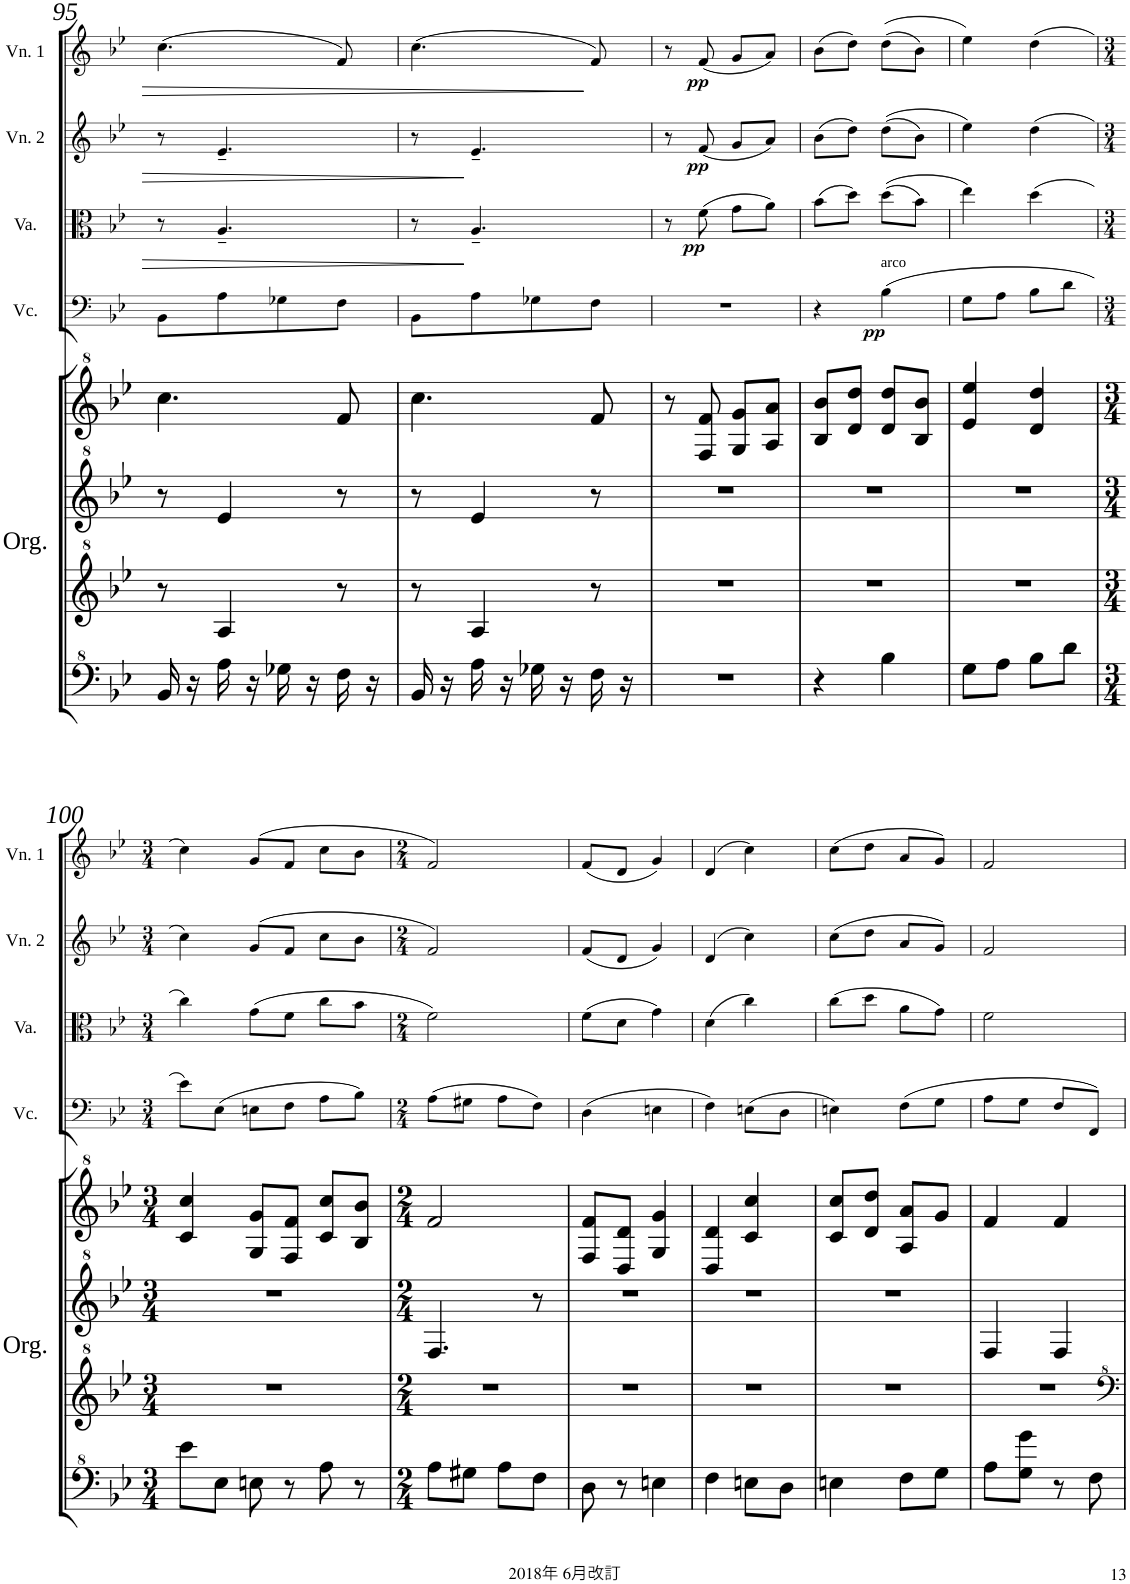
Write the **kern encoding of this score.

**kern	**kern	**kern	**kern	**kern	**dynam	**kern	**dynam	**kern	**dynam	**kern	**dynam
*part5	*part5	*part5	*part5	*part4	*part4	*part3	*part3	*part2	*part2	*part1	*part1
*staff8	*staff7	*staff6	*staff5	*staff4	*staff4	*staff3	*staff3	*staff2	*staff2	*staff1	*staff1
*I"Organ	*	*	*	*I"Violoncello	*	*I"Viola	*	*I"Violin 2	*	*I"Violin 1	*
*I'Org.	*	*	*	*I'Vc.	*	*I'Va.	*	*I'Vn. 2	*	*I'Vn. 1	*
!!LO:PB:g=z
*clefF^4	*clefG^2	*clefG^2	*clefG^2	*clefF4	*	*clefC3	*	*clefG2	*	*clefG2	*
*k[b-e-]	*k[b-e-]	*k[b-e-]	*k[b-e-]	*k[b-e-]	*	*k[b-e-]	*	*k[b-e-]	*	*k[b-e-]	*
*M2/4	*M2/4	*M2/4	*M2/4	*M2/4	*	*M2/4	*	*M2/4	*	*M2/4	*
=95	=95	=95	=95	=95	=95	=95	=95	=95	=95	=95	=95
16B-/	8r	8r	4.ccc\	8BB-\L	.	8r	.	8r	.	(4.cc\	.
16r	.	.	.	.	.	.	.	.	.	.	.
16a\	4a/	4ee-/	.	8A\	.	4.A~/	.	4.e-~/	.	.	.
16r	.	.	.	.	.	.	.	.	.	.	.
16g-X\	.	.	.	8G-X\	.	.	.	.	.	.	.
16r	.	.	.	.	.	.	.	.	.	.	.
16f\	8r	8r	8ff/	8F\J	.	.	.	.	.	8f/)	.
16r	.	.	.	.	.	.	.	.	.	.	.
=96	=96	=96	=96	=96	=96	=96	=96	=96	=96	=96	=96
16B-/	8r	8r	4.ccc\	8BB-\L	.	8r	.	8r	.	(4.cc\	.
16r	.	.	.	.	.	.	.	.	.	.	.
16a\	4a/	4ee-/	.	8A\	.	4.A~/	.	4.e-~/	.	.	.
16r	.	.	.	.	.	.	.	.	.	.	.
16g-X\	.	.	.	8G-X\	.	.	.	.	.	.	.
16r	.	.	.	.	.	.	.	.	.	.	.
16f\	8r	8r	8ff/	8F\J	.	.	.	.	.	8f/)	.
16r	.	.	.	.	.	.	.	.	.	.	.
=97	=97	=97	=97	=97	=97	=97	=97	=97	=97	=97	=97
2r	2r	2r	8r	2r	.	8r	.	8r	.	8r	.
!	!	!	!	!	!	!	!LO:DY:b	!	!LO:DY:b	!	!LO:DY:b
.	.	.	8f/ 8ff/	.	.	(8f\	pp	(8f/	pp	(8f/	pp
.	.	.	8g/ 8gg/L	.	.	8g\L	.	8g/L	.	8g/L	.
.	.	.	8a/ 8aa/J	.	.	8a\J)	.	8a/J)	.	8a/J)	.
=98	=98	=98	=98	=98	=98	=98	=98	=98	=98	=98	=98
4r	2r	2r	8b-/ 8bb-/L	4r	.	(8b-\L	.	(8b-\L	.	(8b-\L	.
.	.	.	8dd/ 8ddd/J	.	.	8dd\J)	.	8dd\J)	.	8dd\J)	.
!	!	!	!	!LO:TX:a:t=arco	!	!	!	!	!	!	!
!	!	!	!	!	!LO:DY:b	!	!	!	!	!	!
4b-\	.	.	8dd/ 8ddd/L	(4B-\	pp	((8dd\L	.	((8dd\L	.	((8dd\L	.
.	.	.	8b-/ 8bb-/J	.	.	8b-\J)	.	8b-\J)	.	8b-\J)	.
=99	=99	=99	=99	=99	=99	=99	=99	=99	=99	=99	=99
8g\L	2r	2r	4ee-/ 4eee-/	8G\L	.	4ee-\)	.	4ee-\)	.	4ee-\)	.
8a\J	.	.	.	8A\J	.	.	.	.	.	.	.
8b-\L	.	.	4dd/ 4ddd/	8B-\L	.	(4dd\	.	(4dd\	.	(4dd\	.
8dd\J	.	.	.	8d\J	.	.	.	.	.	.	.
!!LO:LB:g=z
=100	=100	=100	=100	=100	=100	=100	=100	=100	=100	=100	=100
*M3/4	*M3/4	*M3/4	*M3/4	*M3/4	*	*M3/4	*	*M3/4	*	*M3/4	*
8ee-\L	2.r	2.r	4cc/ 4ccc/	8e-\L)	.	4cc\)	.	4cc\)	.	4cc\)	.
8e-\J	.	.	.	(8E-\J	.	.	.	.	.	.	.
8en\	.	.	8g/ 8gg/L	8En\L	.	(8g\L	.	(8g/L	.	(8g/L	.
8r	.	.	8f/ 8ff/J	8F\J	.	8f\J	.	8f/J	.	8f/J	.
8a\	.	.	8cc/ 8ccc/L	8A\L	.	8cc\L	.	8cc\L	.	8cc\L	.
8r	.	.	8b-/ 8bb-/J	8B-\J)	.	8b-\J	.	8b-\J	.	8b-\J	.
=101	=101	=101	=101	=101	=101	=101	=101	=101	=101	=101	=101
*M2/4	*M2/4	*M2/4	*M2/4	*M2/4	*	*M2/4	*	*M2/4	*	*M2/4	*
8a\L	2r	4.f/	2ff/	(8A\L	.	2f\)	.	2f/)	.	2f/)	.
8g#X\J	.	.	.	8G#X\J	.	.	.	.	.	.	.
8a\L	.	.	.	8A\L	.	.	.	.	.	.	.
8f\J	.	8r	.	8F\J)	.	.	.	.	.	.	.
=102	=102	=102	=102	=102	=102	=102	=102	=102	=102	=102	=102
8d\	2r	2r	8f/ 8ff/L	(4D\	.	(8f\L	.	(8f/L	.	(8f/L	.
8r	.	.	8d/ 8dd/J	.	.	8d\J	.	8d/J	.	8d/J	.
4en\	.	.	4g/ 4gg/	4En\	.	4g\)	.	4g/)	.	4g/)	.
=103	=103	=103	=103	=103	=103	=103	=103	=103	=103	=103	=103
4f\	2r	2r	4d/ 4dd/	4F\)	.	(4d\	.	(4d/	.	(4d/	.
8en\L	.	.	4cc/ 4ccc/	(8En\L	.	4cc\)	.	4cc\)	.	4cc\)	.
8d\J	.	.	.	8D\J	.	.	.	.	.	.	.
=104	=104	=104	=104	=104	=104	=104	=104	=104	=104	=104	=104
4en\	2r	2r	8cc/ 8ccc/L	4En\)	.	(8cc\L	.	(8cc\L	.	(8cc\L	.
.	.	.	8dd/ 8ddd/J	.	.	8dd\J	.	8dd\J	.	8dd\J	.
8f\L	.	.	8a/ 8aa/L	(8F\L	.	8a\L	.	8a/L	.	8a/L	.
8g\J	.	.	8gg/J	8G\J	.	8g\J)	.	8g/J)	.	8g/J)	.
=105	=105	=105	=105	=105	=105	=105	=105	=105	=105	=105	=105
8a\L	2r	4f/	4ff/	8A\L	.	2f\	.	2f/	.	2f/	.
8g\ 8gg\J	.	.	.	8G\J	.	.	.	.	.	.	.
8r	.	4f/	4ff/	8F/L	.	.	.	.	.	.	.
8f\	.	.	.	8FF/J)	.	.	.	.	.	.	.
=	=	=	=	=	=	=	=	=	=	=	=
*-	*-	*-	*-	*-	*-	*-	*-	*-	*-	*-	*-
